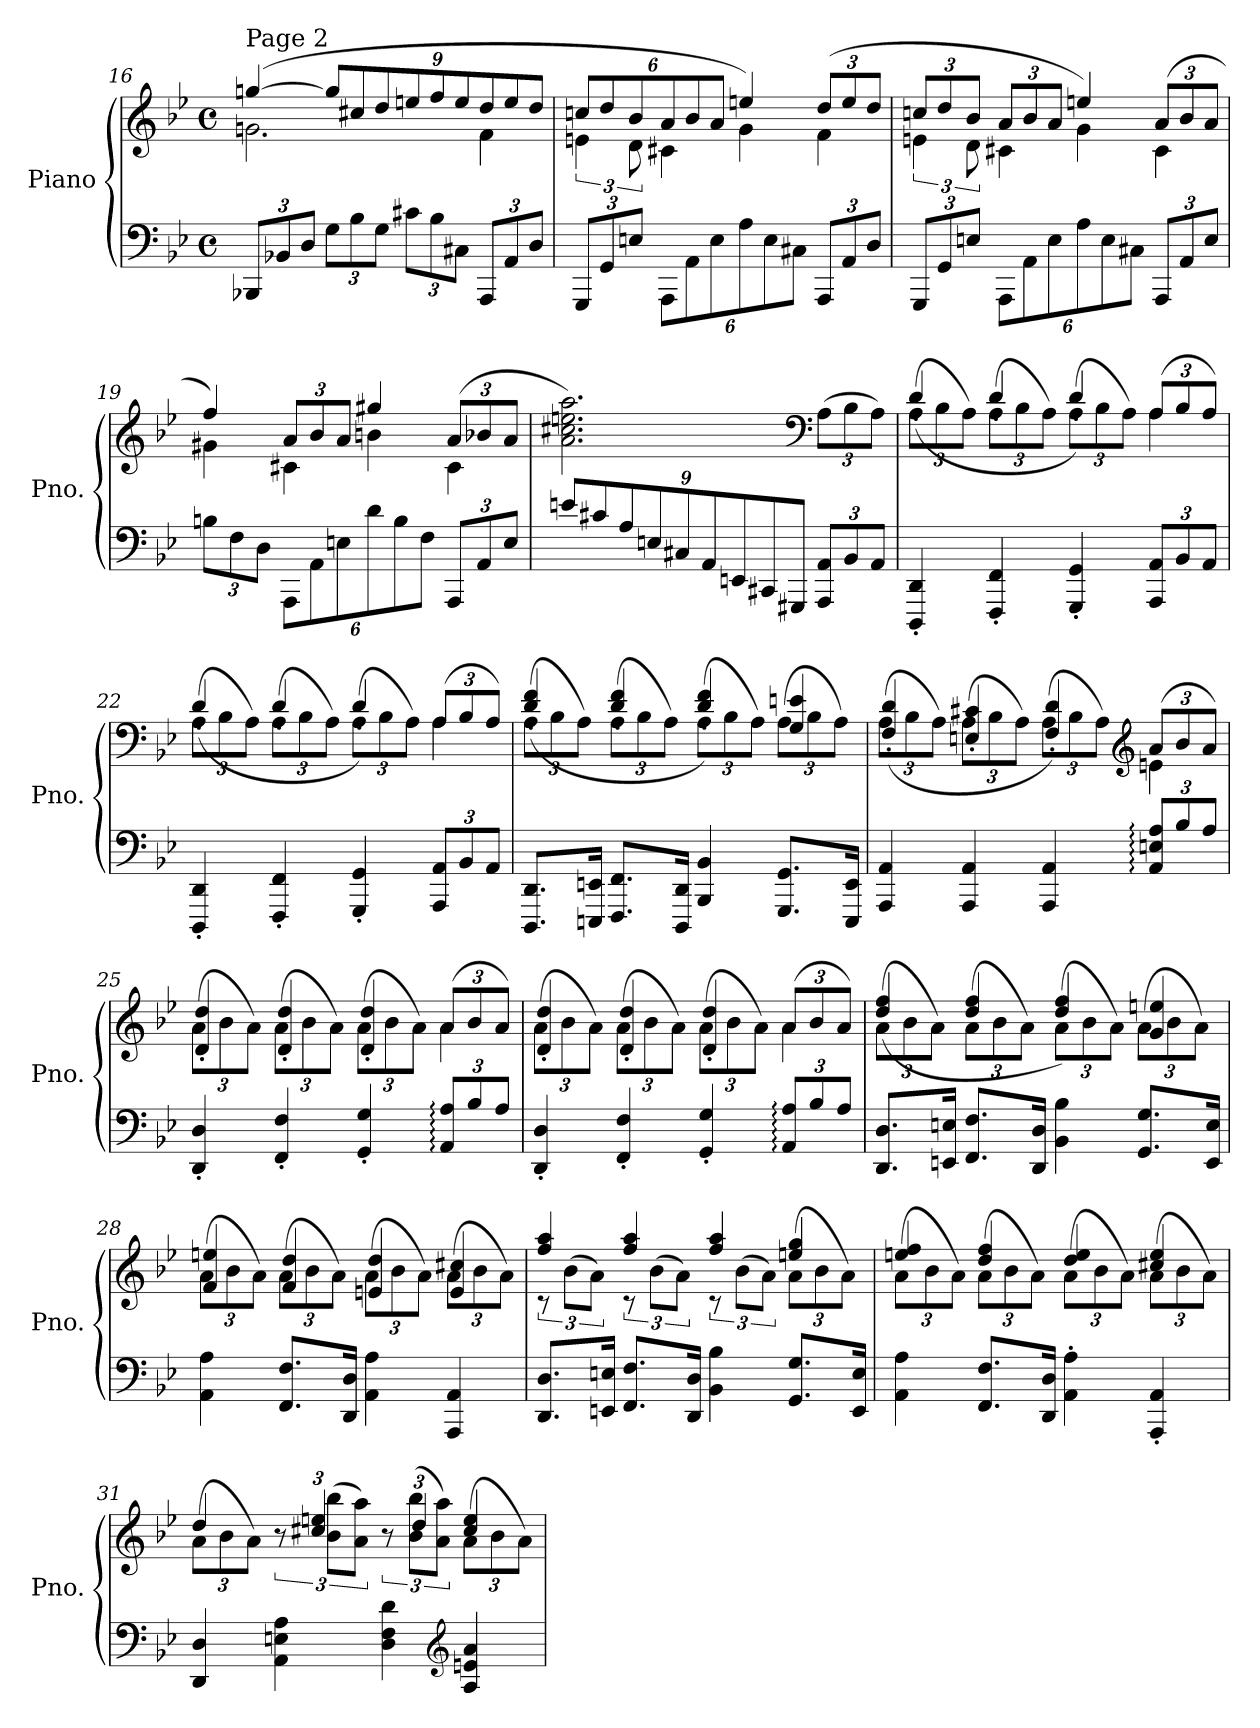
**kern	**kern
*part1	*part1
*staff2	*staff1
*I"Piano	*
*I'Pno.	*
!!LO:LB:g=z
*clefF4	*clefG2
*k[b-e-]	*k[b-e-]
*M4/4	*M4/4
*met(c)	*met(c)
*Xbrackettup	*
=16	=16
*	*^
!	!LO:TX:a:t=Page 2	!
12BBB-X/L	(>[4ggn/	2.gn\
12BB-X/	.	.
12D/J	.	.
*	*Xbrackettup	*
12G\L	12gg/L]	.
12B-\	12cc#X/	.
12G\J	12dd/	.
12c#X\L	12een/	.
12B-\	12ff/	.
12C#X\J	12ee/	.
12AAA/L	12dd/	4f\
12AA/	12ee/	.
12D/J	12dd/J	.
=17	=17	=17
*	*	*brackettup
12GGG/L	12ccn/L	6en\
12GG/	12dd/	.
12En/J	12b-/	12d\
*	*Xbrackettup	*
12AAA\L	12a/	4c#X\
12AA\	12b-/	.
12E\	12a/J	.
12A\	4een/)	4g\
12E\	.	.
12C#X\J	.	.
12AAA/L	(>12dd/L	4f\
12AA/	12ee/	.
12D/J	12dd/J	.
=18	=18	=18
*	*	*brackettup
12GGG/L	12ccn/L	6en\
12GG/	12dd/	.
12En/J	12b-/J	12d\
*	*Xbrackettup	*
12AAA\L	12a/L	4c#X\
12AA\	12b-/	.
12E\	12a/J	.
12A\	4een/)	4g\
12E\	.	.
12C#X\J	.	.
12AAA/L	(>12a/L	4c#\
12AA/	12b-/	.
12E/J	12a/J	.
!!LO:LB:g=z	!!
=19	=19	=19
12Bn\L	4ff/)	4g#X\
12F\	.	.
12D\J	.	.
12AAA\L	12a/L	4c#X\
12AA\	12b-/	.
12En\	12a/J	.
12d\	4gg#X/	4bn\
12B\	.	.
12F\J	.	.
12AAA/L	(>12a/L	4c#\
12AA/	12b-X/	.
12E/J	12a/J	.
*	*v	*v
=20	=20
12en/L	2.a\ 2.cc#X\ 2.een\ 2.aa\)
12c#X/	.
12A/	.
12En/	.
12C#X/	.
12AA/	.
12EEn/	.
12CC#X/	.
12GGG#X/J	.
*	*clefF4
12AAA/ 12AA/L	(>12A\L
12BB-/	12B-\
12AA/J	12A\J)
=21	=21
*	*^
4DDD/' 4DD/'	(<12A\L	(>4d'/
.	12B-\	.
.	12A\J)	.
4FFF/' 4FF/'	(<12A\L	4d'/
.	12B-\	.
.	12A\J)	.
4GGG/' 4GG/'	(<12A\L	4d'/)
.	12B-\	.
.	12A\J)	.
12AAA/ 12AA/L	(>12A/L	4A\
12BB-/	12B-/	.
12AA/J	12A/J)	.
!!LO:LB:g=z	!!
=22	=22	=22
4DDD/' 4DD/'	(<12A\L	(>4d'/
.	12B-\	.
.	12A\J)	.
4FFF/' 4FF/'	(<12A\L	4d'/
.	12B-\	.
.	12A\J)	.
4GGG/' 4GG/'	(<12A\L	4d'/)
.	12B-\	.
.	12A\J)	.
12AAA/ 12AA/L	(>12A/L	4A\
12BB-/	12B-/	.
12AA/J	12A/J)	.
=23	=23	=23
8.DDD/ 8.DD/L	(<12A\L	(>4d/' 4f/'
.	12B-\	.
.	12A\J)	.
16EEEn/ 16EEn/Jk	.	.
8.FFF/ 8.FF/L	(<12A\L	4d/' 4f/'
.	12B-\	.
.	12A\J)	.
16DDD/ 16DD/Jk	.	.
4BBB-/ 4BB-/	(<12A\L	4d/' 4f/')
.	12B-\	.
.	12A\J)	.
8.GGG/ 8.GG/L	(<12A\L	4G/ 4en/
.	12B-\	.
.	12A\J)	.
16EEE/ 16EE/Jk	.	.
=24	=24	=24
4AAA/ 4AA/	(<12A\L	(>4F/' 4d/'
.	12B-\	.
.	12A\J)	.
4AAA/ 4AA/	(<12A\L	4En/' 4c#X/'
.	12B-\	.
.	12A\J)	.
4AAA/ 4AA/	(<12A\L	4F/' 4d/')
.	12B-\	.
.	12A\J)	.
*	*clefG2	*
12AA/: 12En/: 12A/:L	(>12a/L	4en\
12B-/	12b-/	.
12A/J	12a/J)	.
!!LO:PB:g=z	!!
=25	=25	=25
4DD/' 4D/'	(<12a\L	4d/' 4dd/'
.	12b-\	.
.	12a\J)	.
4FF/' 4F/'	(<12a\L	4d/' 4dd/'
.	12b-\	.
.	12a\J)	.
4GG/' 4G/'	(<12a\L	4d/' 4dd/'
.	12b-\	.
.	12a\J)	.
12AA/: 12A/:L	(>12a/L	4a\
12B-/	12b-/	.
12A/J	12a/J)	.
=26	=26	=26
4DD/' 4D/'	(<12a\L	4d/' 4dd/'
.	12b-\	.
.	12a\J)	.
4FF/' 4F/'	(<12a\L	4d/' 4dd/'
.	12b-\	.
.	12a\J)	.
4GG/' 4G/'	(<12a\L	4d/' 4dd/'
.	12b-\	.
.	12a\J)	.
12AA/: 12A/:L	(>12a/L	4a\
12B-/	12b-/	.
12A/J	12a/J)	.
=27	=27	=27
8.DD/ 8.D/L	(<12a\L	(>4dd/' 4ff/'
.	12b-\	.
.	12a\J)	.
16EEn/ 16En/Jk	.	.
8.FF/ 8.F/L	(<12a\L	4dd/' 4ff/'
.	12b-\	.
.	12a\J)	.
16DD/ 16D/Jk	.	.
4BB-\ 4B-\	(<12a\L	4dd/' 4ff/')
.	12b-\	.
.	12a\J)	.
8.GG/ 8.G/L	(<12a\L	4g/ 4een/
.	12b-\	.
.	12a\J)	.
16EE/ 16E/Jk	.	.
!!LO:LB:g=z	!!
=28	=28	=28
4AA\ 4A\	(<12a\L	4f/ 4een/
.	12b-\	.
.	12a\J)	.
8.FF/ 8.F/L	(<12a\L	4f/ 4dd/
.	12b-\	.
.	12a\J)	.
16DD/ 16D/Jk	.	.
4AA\ 4A\	(<12a\L	4en/ 4dd/
.	12b-\	.
.	12a\J)	.
4AAA/ 4AA/	(<12a\L	4e/ 4cc#X/
.	12b-\	.
.	12a\J)	.
=29	=29	=29
*	*brackettup	*
8.DD/ 8.D/L	12rc	4ff/ 4aa/
.	(<12b-\L	.
.	12a\J)	.
16EEn/ 16En/Jk	.	.
8.FF/ 8.F/L	12rc	4ff/ 4aa/
.	(<12b-\L	.
.	12a\J)	.
16DD/ 16D/Jk	.	.
4BB-\ 4B-\	12rc	4ff/ 4aa/
.	(<12b-\L	.
.	12a\J)	.
*	*Xbrackettup	*
8.GG/ 8.G/L	(<12a\L	4een/ 4gg/
.	12b-\	.
.	12a\J)	.
16EE/ 16E/Jk	.	.
=30	=30	=30
4AA\ 4A\	(<12a\L	4een/ 4ff/
.	12b-\	.
.	12a\J)	.
8.FF/ 8.F/L	(<12a\L	4dd/ 4ff/
.	12b-\	.
.	12a\J)	.
16DD/ 16D/Jk	.	.
4AA\' 4A\'	(<12a\L	4dd/ 4ee/
.	12b-\	.
.	12a\J)	.
4AAA/' 4AA/'	(<12a\L	4cc#X/ 4ee/
.	12b-\	.
.	12a\J)	.
!!LO:LB:g=z	!!
=31	=31	=31
4DD/ 4D/	(<12a\L	4dd/
.	12b-\	.
.	12a\J)	.
*	*brackettup	*
4AA\ 4En\ 4A\	12r	12ryy
.	(>12b-\ 12bb-\L	6cc#X/ 6een/
.	12a\ 12aa\J)	.
4D\ 4F\ 4d\	12r	12ryy
.	(>12b-\ 12bb-\L	6dd/
.	12a\ 12aa\J)	.
*clefG2	*	*
*	*Xbrackettup	*
4A/ 4en/ 4a/	(<12a\L	4cc#/ 4ee/
.	12b-\	.
.	12a\J)	.
*	*v	*v
=	=
*-	*-
